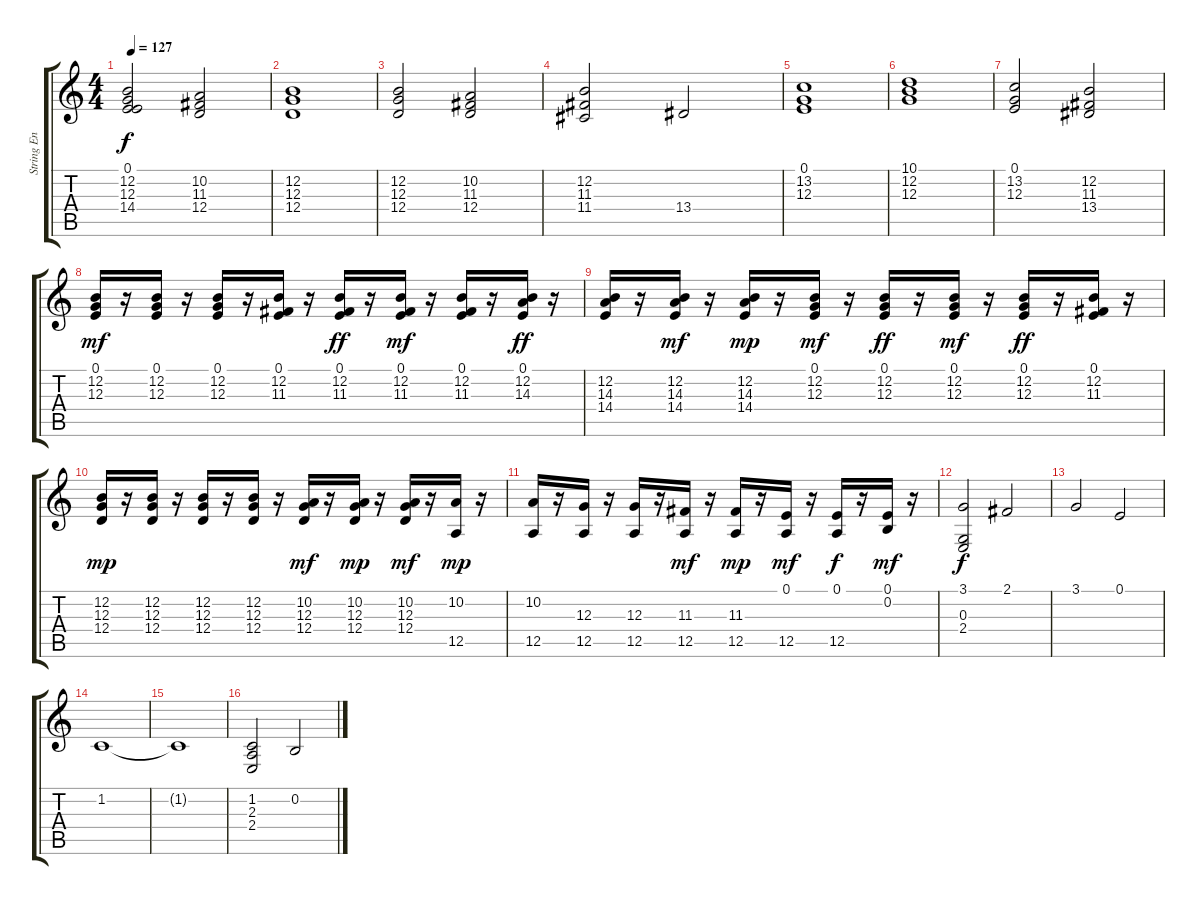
\track (" String Ensemble Left" " String En") {instrument stringensemble1}
\staff {score tabs}
\tuning (E4 B3 G3 D3 A2 E2) {hide}
\ts (4 4)
\tempo 127
\clef g2
\ks c
(0.1 12.2 12.3 14.4).2{dy f} (10.2 11.3 12.4).2 |
(12.2 12.3 12.4).1 |
(12.2 12.3 12.4).2 (10.2 11.3 12.4).2 |
(12.2 11.3 11.4).2 13.4.2 |
(0.1 13.2 12.3).1 |
(10.1 12.2 12.3).1 |
(0.1 13.2 12.3).2 (12.2 11.3 13.4).2 |
(0.1 12.2 12.3).16{dy mf} r.16 (0.1 12.2 12.3).16 r.16 (0.1 12.2 12.3).16 r.16 (0.1 12.2 11.3).16 r.16 (0.1 12.2 11.3).16{dy ff} r.16 (0.1 12.2 11.3).16{dy mf} r.16 (0.1 12.2 11.3).16 r.16 (0.1 12.2 14.3).16{dy ff} r.16 |
(12.2 14.3 14.4).16 r.16 (12.2 14.3 14.4).16{dy mf} r.16 (12.2 14.3 14.4).16{dy mp} r.16 (0.1 12.2 12.3).16{dy mf} r.16 (0.1 12.2 12.3).16{dy ff} r.16 (0.1 12.2 12.3).16{dy mf} r.16 (0.1 12.2 12.3).16{dy ff} r.16 (0.1 12.2 11.3).16 r.16 |
(12.2 12.3 12.4).16{dy mp} r.16 (12.2 12.3 12.4).16 r.16 (12.2 12.3 12.4).16 r.16 (12.2 12.3 12.4).16 r.16 (10.2 12.3 12.4).16{dy mf} r.16 (10.2 12.3 12.4).16{dy mp} r.16 (10.2 12.3 12.4).16{dy mf} r.16 (10.2 12.5).16{dy mp} r.16 |
(10.2 12.5).16 r.16 (12.3 12.5).16 r.16 (12.3 12.5).16 r.16 (11.3 12.5).16{dy mf} r.16 (11.3 12.5).16{dy mp} r.16 (0.1 12.5).16{dy mf} r.16 (0.1 12.5).16{dy f} r.16 (0.1 0.2).16{dy mf} r.16 |
(3.1 0.3 2.4).2{dy f volume 8} 2.1.2 |
3.1.2 0.1.2 |
1.2.1 |
1.2{t}.1 |
(1.2 2.3 2.4).2 0.2.2
